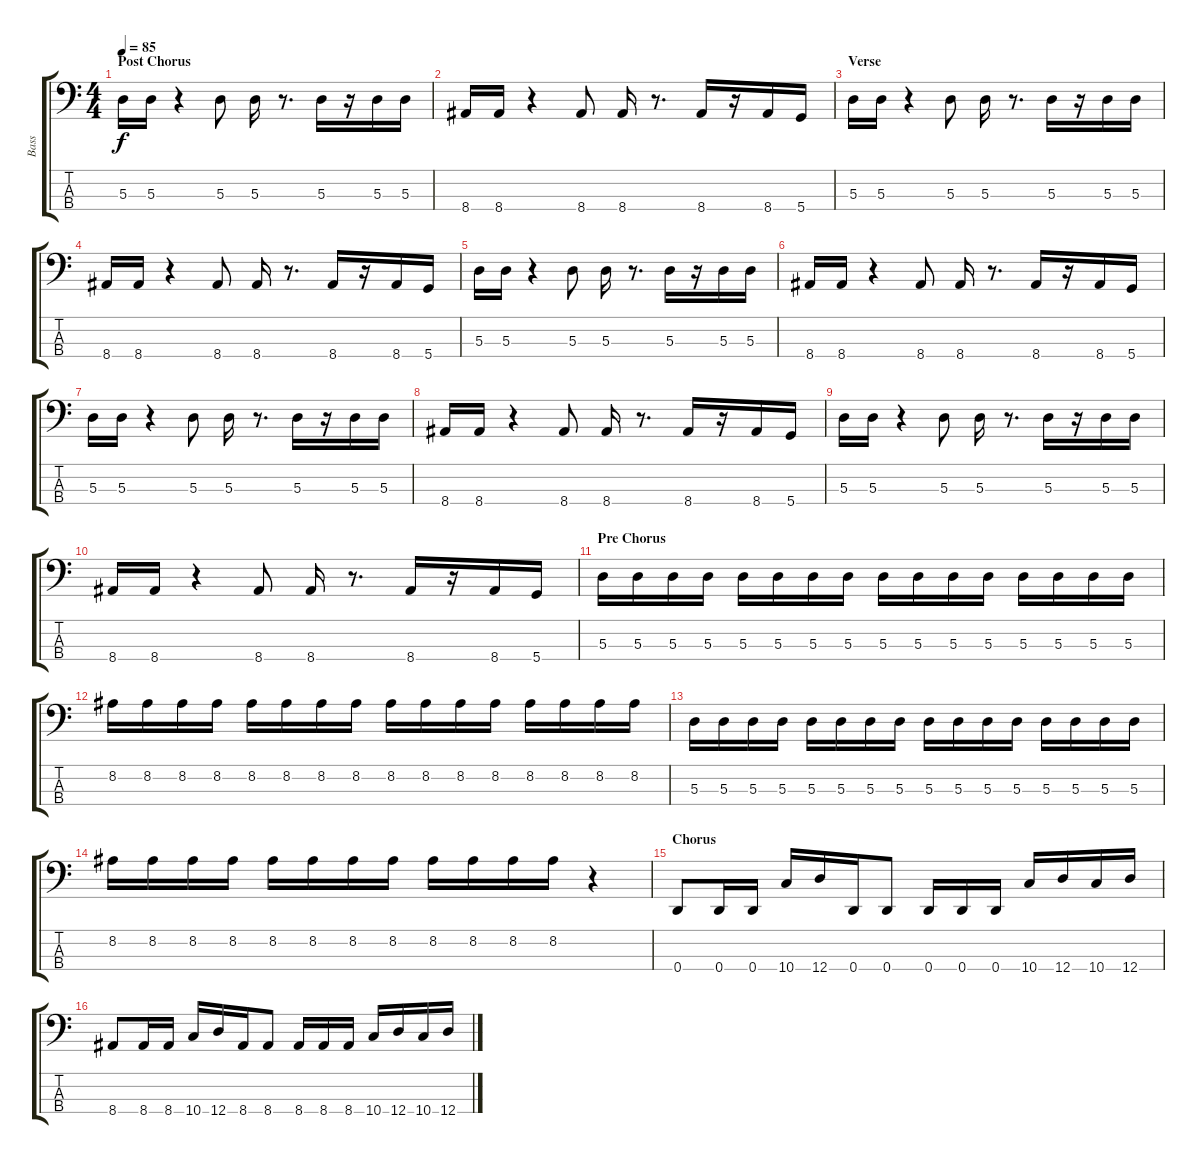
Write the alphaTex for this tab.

\track ("Bass" "Bass") {instrument electricbassfinger}
\staff {score tabs}
\tuning (G2 D2 A1 D1) {hide}
\ts (4 4)
\section ("" "Post Chorus")
\tempo 85
\clef f4
\ks c
5.3.16{dy f} 5.3.16 r.4 5.3.8 5.3.16 r.8{d} 5.3.16 r.16 5.3.16 5.3.16 |
8.4.16 8.4.16 r.4 8.4.8 8.4.16 r.8{d} 8.4.16 r.16 8.4.16 5.4.16 |
\section ("" "Verse")
5.3.16 5.3.16 r.4 5.3.8 5.3.16 r.8{d} 5.3.16 r.16 5.3.16 5.3.16 |
8.4.16 8.4.16 r.4 8.4.8 8.4.16 r.8{d} 8.4.16 r.16 8.4.16 5.4.16 |
5.3.16 5.3.16 r.4 5.3.8 5.3.16 r.8{d} 5.3.16 r.16 5.3.16 5.3.16 |
8.4.16 8.4.16 r.4 8.4.8 8.4.16 r.8{d} 8.4.16 r.16 8.4.16 5.4.16 |
5.3.16 5.3.16 r.4 5.3.8 5.3.16 r.8{d} 5.3.16 r.16 5.3.16 5.3.16 |
8.4.16 8.4.16 r.4 8.4.8 8.4.16 r.8{d} 8.4.16 r.16 8.4.16 5.4.16 |
5.3.16 5.3.16 r.4 5.3.8 5.3.16 r.8{d} 5.3.16 r.16 5.3.16 5.3.16 |
8.4.16 8.4.16 r.4 8.4.8 8.4.16 r.8{d} 8.4.16 r.16 8.4.16 5.4.16 |
\section ("" "Pre Chorus")
5.3.16 5.3.16 5.3.16 5.3.16 5.3.16 5.3.16 5.3.16 5.3.16 5.3.16 5.3.16 5.3.16 5.3.16 5.3.16 5.3.16 5.3.16 5.3.16 |
8.2.16 8.2.16 8.2.16 8.2.16 8.2.16 8.2.16 8.2.16 8.2.16 8.2.16 8.2.16 8.2.16 8.2.16 8.2.16 8.2.16 8.2.16 8.2.16 |
5.3.16 5.3.16 5.3.16 5.3.16 5.3.16 5.3.16 5.3.16 5.3.16 5.3.16 5.3.16 5.3.16 5.3.16 5.3.16 5.3.16 5.3.16 5.3.16 |
8.2.16 8.2.16 8.2.16 8.2.16 8.2.16 8.2.16 8.2.16 8.2.16 8.2.16 8.2.16 8.2.16 8.2.16 r.4 |
\section ("" "Chorus")
0.4.8 0.4.16 0.4.16 10.4.16 12.4.16 0.4.16 0.4.8 0.4.16 0.4.16 0.4.16 10.4.16 12.4.16 10.4.16 12.4.16 |
8.4.8 8.4.16 8.4.16 10.4.16 12.4.16 8.4.16 8.4.8 8.4.16 8.4.16 8.4.16 10.4.16 12.4.16 10.4.16 12.4{ss}.16
